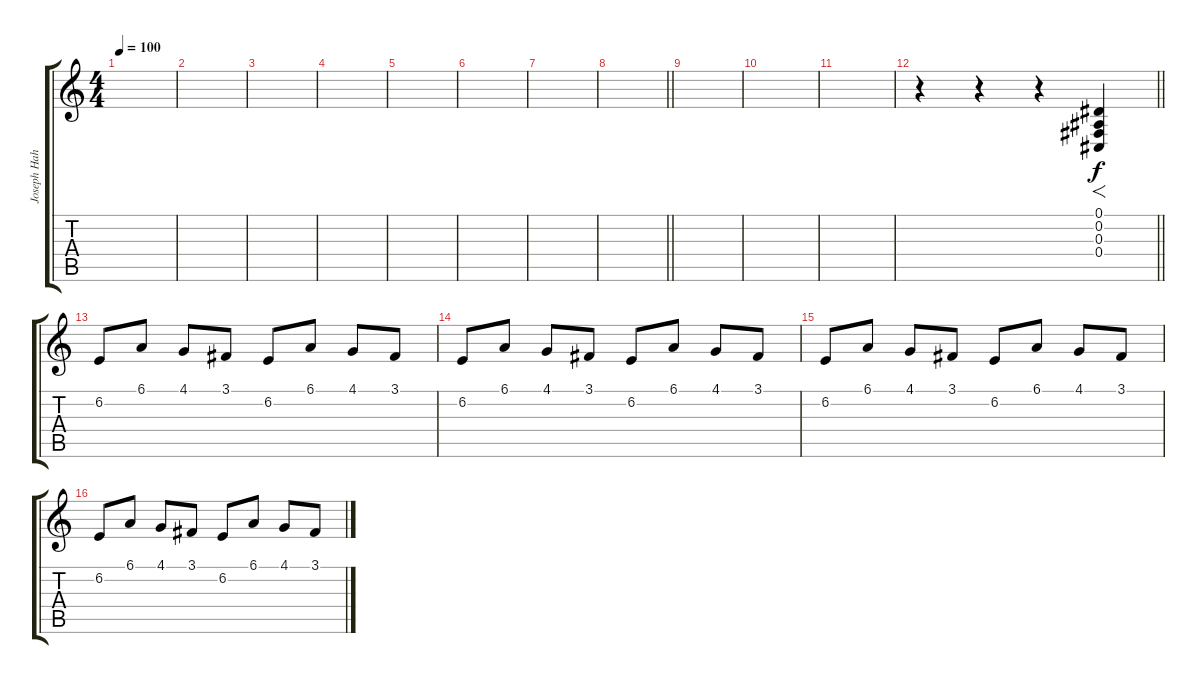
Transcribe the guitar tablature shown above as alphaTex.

\track ("Joseph Hahn (Sampler)" "Joseph Hah") {instrument fx4atmosphere}
\staff {score tabs}
\tuning (Eb4 Bb3 Gb3 Db3 Ab2 Db2) {hide}
\ts (4 4)
\tempo 100
\clef g2
\ks c
|
|
|
|
|
|
|
\barLineRight lightlight
|
|
|
|
\barLineRight lightlight
r.4 r.4 r.4 (0.1 0.2 0.3 0.4).4{f instrument seashore} |
6.2.8{instrument fx4atmosphere} 6.1.8 4.1.8 3.1.8 6.2.8 6.1.8 4.1.8 3.1.8 |
6.2.8 6.1.8 4.1.8 3.1.8 6.2.8 6.1.8 4.1.8 3.1.8 |
6.2.8 6.1.8 4.1.8 3.1.8 6.2.8 6.1.8 4.1.8 3.1.8 |
6.2.8 6.1.8 4.1.8 3.1.8 6.2.8 6.1.8 4.1.8 3.1.8
